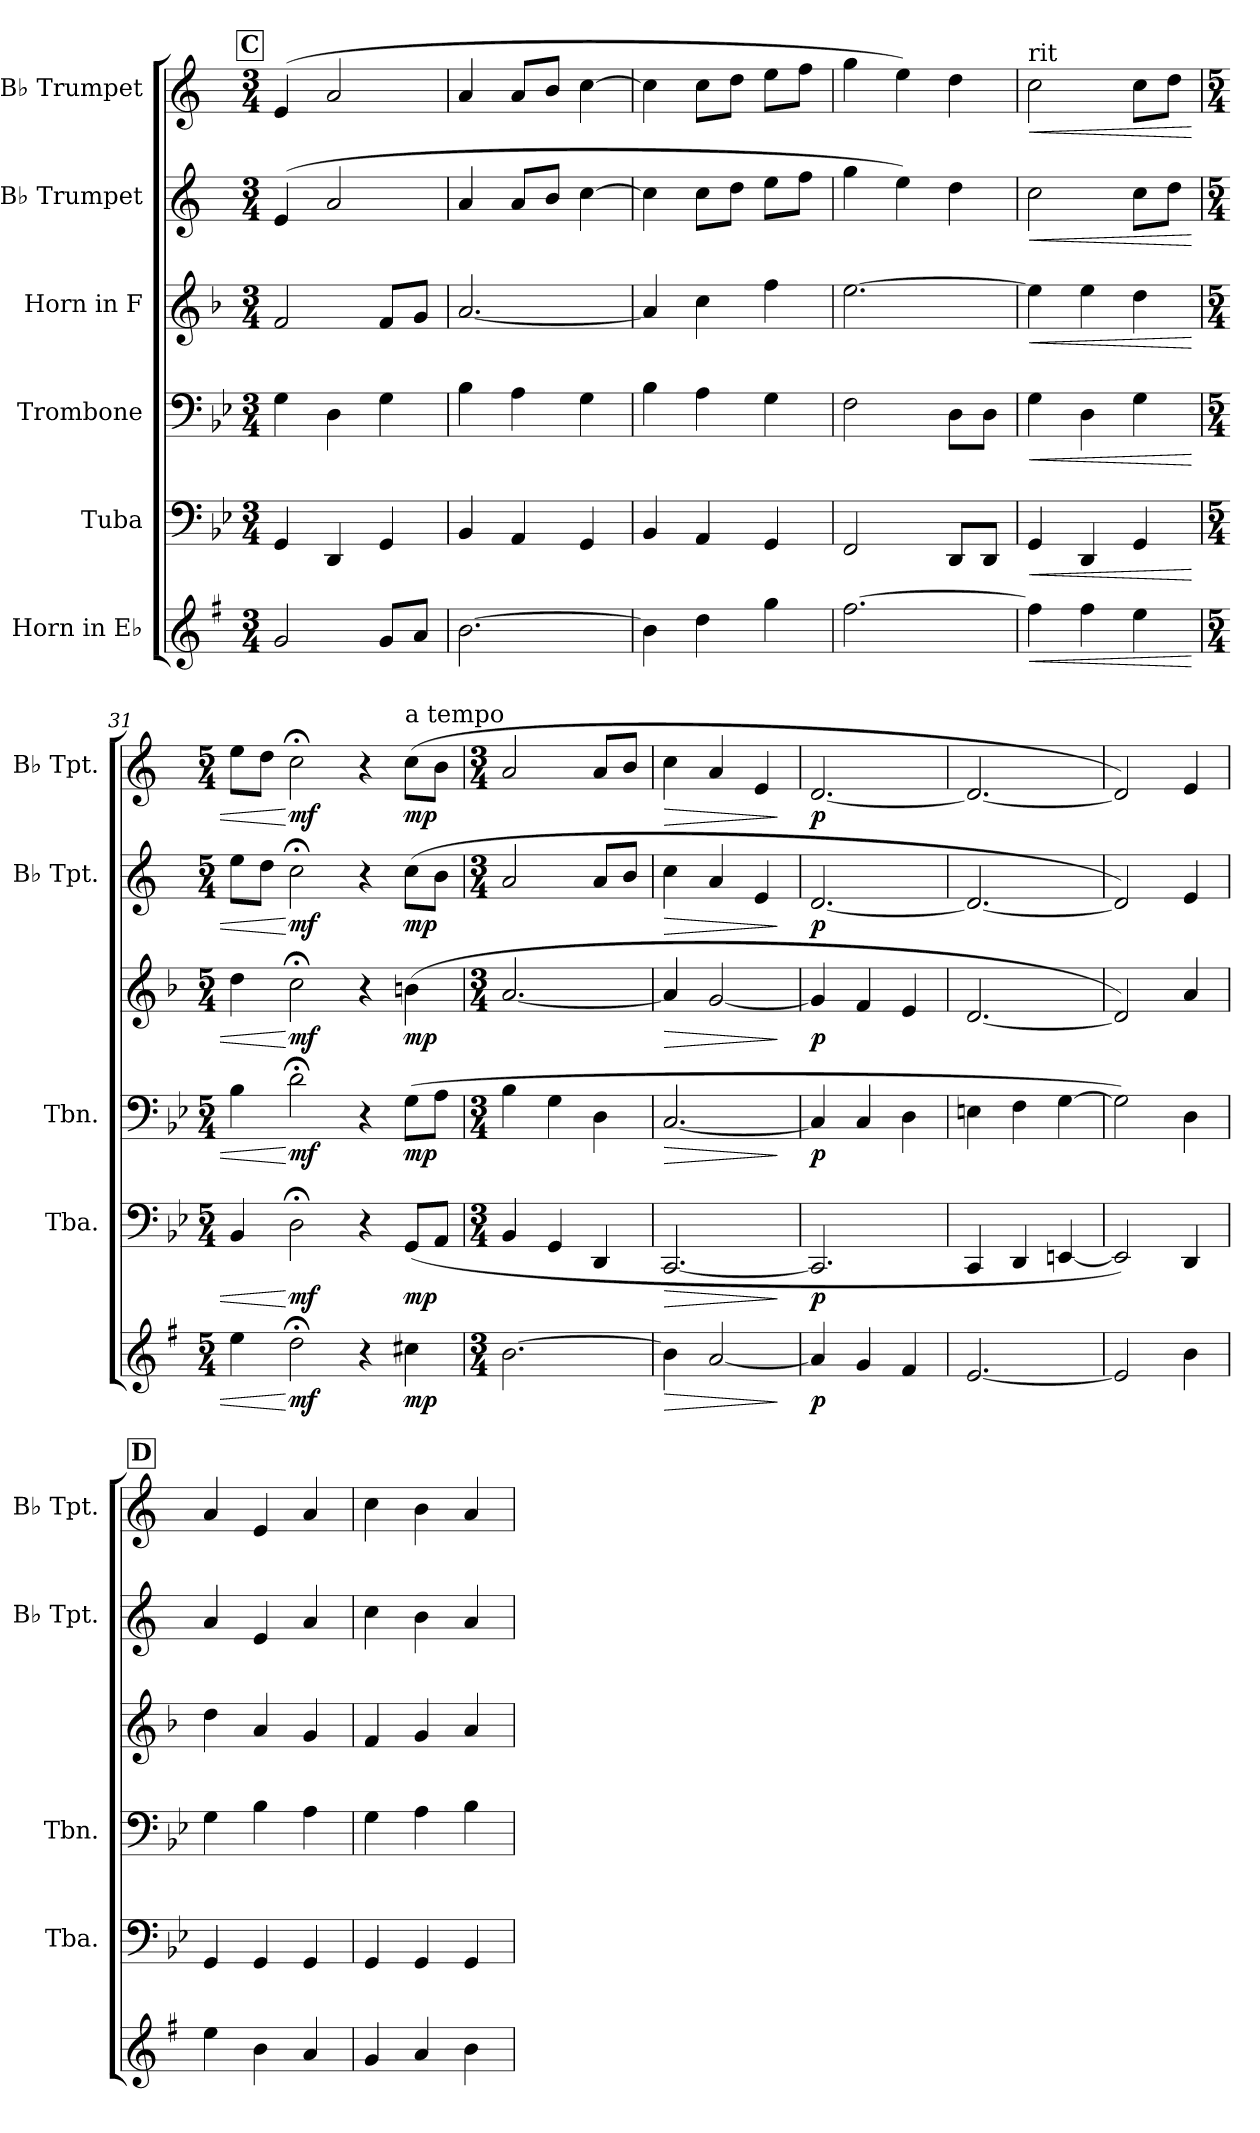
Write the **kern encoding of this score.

**kern	**dynam	**kern	**dynam	**kern	**dynam	**kern	**dynam	**kern	**dynam	**kern	**dynam
*part6	*part6	*part5	*part5	*part4	*part4	*part3	*part3	*part2	*part2	*part1	*part1
*staff6	*staff6	*staff5	*staff5	*staff4	*staff4	*staff3	*staff3	*staff2	*staff2	*staff1	*staff1
*I"Horn in E♭	*	*I"Tuba	*	*I"Trombone	*	*I"Horn in F	*	*I"B♭ Trumpet	*	*I"B♭ Trumpet	*
*	*	*I'Tba.	*	*I'Tbn.	*	*	*	*I'B♭ Tpt.	*	*I'B♭ Tpt.	*
!!LO:PB:g=z
*clefG2	*	*clefF4	*	*clefF4	*	*clefG2	*	*clefG2	*	*clefG2	*
*ITrd5c9	*	*	*	*	*	*ITrd4c7	*	*ITrd1c2	*	*ITrd1c2	*
*k[b-e-]	*	*k[b-e-]	*	*k[b-e-]	*	*k[b-e-]	*	*k[b-e-]	*	*k[b-e-]	*
*M3/4	*	*M3/4	*	*M3/4	*	*M3/4	*	*M3/4	*	*M3/4	*
!!LO:REH:place=s1:a:B:fs=14:t=C
=26	=26	=26	=26	=26	=26	=26	=26	=26	=26	=26	=26
2B-/	.	4GG/	.	4G\	.	2B-/	.	(>4d/	.	(>4d/	.
.	.	4DD/	.	4D\	.	.	.	2g/	.	2g/	.
8B-/L	.	4GG/	.	4G\	.	8B-/L	.	.	.	.	.
8c/J	.	.	.	.	.	8c/J	.	.	.	.	.
=27	=27	=27	=27	=27	=27	=27	=27	=27	=27	=27	=27
[2.d\	.	4BB-/	.	4B-\	.	[2.d/	.	4g/	.	4g/	.
.	.	4AA/	.	4A\	.	.	.	8g/L	.	8g/L	.
.	.	.	.	.	.	.	.	8a/J	.	8a/J	.
.	.	4GG/	.	4G\	.	.	.	[4b-\	.	[4b-\	.
=28	=28	=28	=28	=28	=28	=28	=28	=28	=28	=28	=28
4d\]	.	4BB-/	.	4B-\	.	4d/]	.	4b-\]	.	4b-\]	.
4f\	.	4AA/	.	4A\	.	4f\	.	8b-\L	.	8b-\L	.
.	.	.	.	.	.	.	.	8cc\J	.	8cc\J	.
4b-\	.	4GG/	.	4G\	.	4b-\	.	8dd\L	.	8dd\L	.
.	.	.	.	.	.	.	.	8ee-\J	.	8ee-\J	.
=29	=29	=29	=29	=29	=29	=29	=29	=29	=29	=29	=29
[2.a\	.	2FF/	.	2F\	.	[2.a\	.	4ff\	.	4ff\	.
.	.	.	.	.	.	.	.	4dd\)	.	4dd\)	.
.	.	8DD/L	.	8D\L	.	.	.	4cc\	.	4cc\	.
.	.	8DD/J	.	8D\J	.	.	.	.	.	.	.
=30	=30	=30	=30	=30	=30	=30	=30	=30	=30	=30	=30
*	*	*	*	*	*	*	*	*	*	*MM94	*
!	!	!	!	!	!	!	!	!	!	!LO:TX:t=rit	!
!	!LO:HP:b	!	!LO:HP:b	!	!LO:HP:b	!	!LO:HP:b	!	!LO:HP:b	!	!LO:HP:b
4a\]	<	4GG/	<	4G\	<	4a\]	<	2b-\	<	2b-\	<
4a\	.	4DD/	.	4D\	.	4a\	.	.	.	.	.
*	*	*	*	*	*	*	*	*	*	*MM88	*
4g\	.	4GG/	.	4G\	.	4g\	.	8b-\L	.	8b-\L	.
.	.	.	.	.	.	.	.	8cc\J	.	8cc\J	.
=31	=31	=31	=31	=31	=31	=31	=31	=31	=31	=31	=31
*M5/4	*	*M5/4	*	*M5/4	*	*M5/4	*	*M5/4	*	*M5/4	*
*	*	*	*	*	*	*	*	*	*	*MM76	*
4g\	.	4BB-/	.	4B-\	.	4g\	.	8dd\L	.	8dd\L	.
.	.	.	.	.	.	.	.	8cc\J	.	8cc\J	.
*	*	*	*	*	*	*	*	*	*	*MM60	*
!	!LO:DY:n=1:b	!	!LO:DY:n=1:b	!	!LO:DY:n=1:b	!	!LO:DY:n=1:b	!	!LO:DY:n=1:b	!	!LO:DY:n=1:b
2f;<\	[ mf	2D;<\	[ mf	2d;<\	[ mf	2f;<\	[ mf	2b-;<\	[ mf	2b-;<\	[ mf
4r	.	4r	.	4r	.	4r	.	4r	.	4r	.
*	*	*	*	*	*	*	*	*	*	*MM100	*
!	!	!	!	!	!	!	!	!	!	!LO:TX:a:t=a tempo	!
!	!LO:DY:n=2:b	!	!LO:DY:n=2:b	!	!LO:DY:n=2:b	!	!LO:DY:n=2:b	!	!LO:DY:n=2:b	!	!LO:DY:n=2:b
4en\	mp	(>8GG/L	mp	(>8G\L	mp	(>4en\	mp	(>8b-\L	mp	(>8b-\L	mp
.	.	8AA/J	.	8A\J	.	.	.	8a\J	.	8a\J	.
=32	=32	=32	=32	=32	=32	=32	=32	=32	=32	=32	=32
*M3/4	*	*M3/4	*	*M3/4	*	*M3/4	*	*M3/4	*	*M3/4	*
[2.d\	.	4BB-/	.	4B-\	.	[2.d/	.	2g/	.	2g/	.
.	.	4GG/	.	4G\	.	.	.	.	.	.	.
.	.	4DD/	.	4D\	.	.	.	8g/L	.	8g/L	.
.	.	.	.	.	.	.	.	8a/J	.	8a/J	.
=33	=33	=33	=33	=33	=33	=33	=33	=33	=33	=33	=33
!	!LO:HP:b	!	!LO:HP:b	!	!LO:HP:b	!	!LO:HP:b	!	!LO:HP:b	!	!LO:HP:b
4d\]	>	[2.CC/	>	[2.C/	>	4d/]	>	4b-\	>	4b-\	>
[2c/	.	.	.	.	.	[2c/	.	4g/	.	4g/	.
.	.	.	.	.	.	.	.	4d/	.	4d/	.
.	]	.	]	.	]	.	]	.	]	.	]
=34	=34	=34	=34	=34	=34	=34	=34	=34	=34	=34	=34
!	!LO:DY:b	!	!LO:DY:b	!	!LO:DY:b	!	!LO:DY:b	!	!LO:DY:b	!	!LO:DY:b
4c/]	p	2.CC/]	p	4C/]	p	4c/]	p	[2.c/	p	[2.c/	p
4B-/	.	.	.	4C/	.	4B-/	.	.	.	.	.
4A/	.	.	.	4D\	.	4A/	.	.	.	.	.
=35	=35	=35	=35	=35	=35	=35	=35	=35	=35	=35	=35
[2.G/	.	4CC/	.	4En\	.	[2.G/	.	2.c/_	.	2.c/_	.
.	.	4DD/	.	4F\	.	.	.	.	.	.	.
.	.	[4EEn/	.	[4G\	.	.	.	.	.	.	.
=36	=36	=36	=36	=36	=36	=36	=36	=36	=36	=36	=36
2G/]	.	2EE/])	.	2G\])	.	2G/])	.	2c/])	.	2c/])	.
4d\	.	4DD/	.	4D\	.	4d/	.	4d/	.	4d/	.
!!LO:LB:g=z
!!LO:REH:place=s1:a:B:fs=14:t=D
=37	=37	=37	=37	=37	=37	=37	=37	=37	=37	=37	=37
4g\	.	4GG/	.	4G\	.	4g\	.	4g/	.	4g/	.
4d\	.	4GG/	.	4B-\	.	4d/	.	4d/	.	4d/	.
4c/	.	4GG/	.	4A\	.	4c/	.	4g/	.	4g/	.
=38	=38	=38	=38	=38	=38	=38	=38	=38	=38	=38	=38
4B-/	.	4GG/	.	4G\	.	4B-/	.	4b-\	.	4b-\	.
4c/	.	4GG/	.	4A\	.	4c/	.	4a\	.	4a\	.
4d\	.	4GG/	.	4B-\	.	4d/	.	4g/	.	4g/	.
=	=	=	=	=	=	=	=	=	=	=	=
*-	*-	*-	*-	*-	*-	*-	*-	*-	*-	*-	*-
